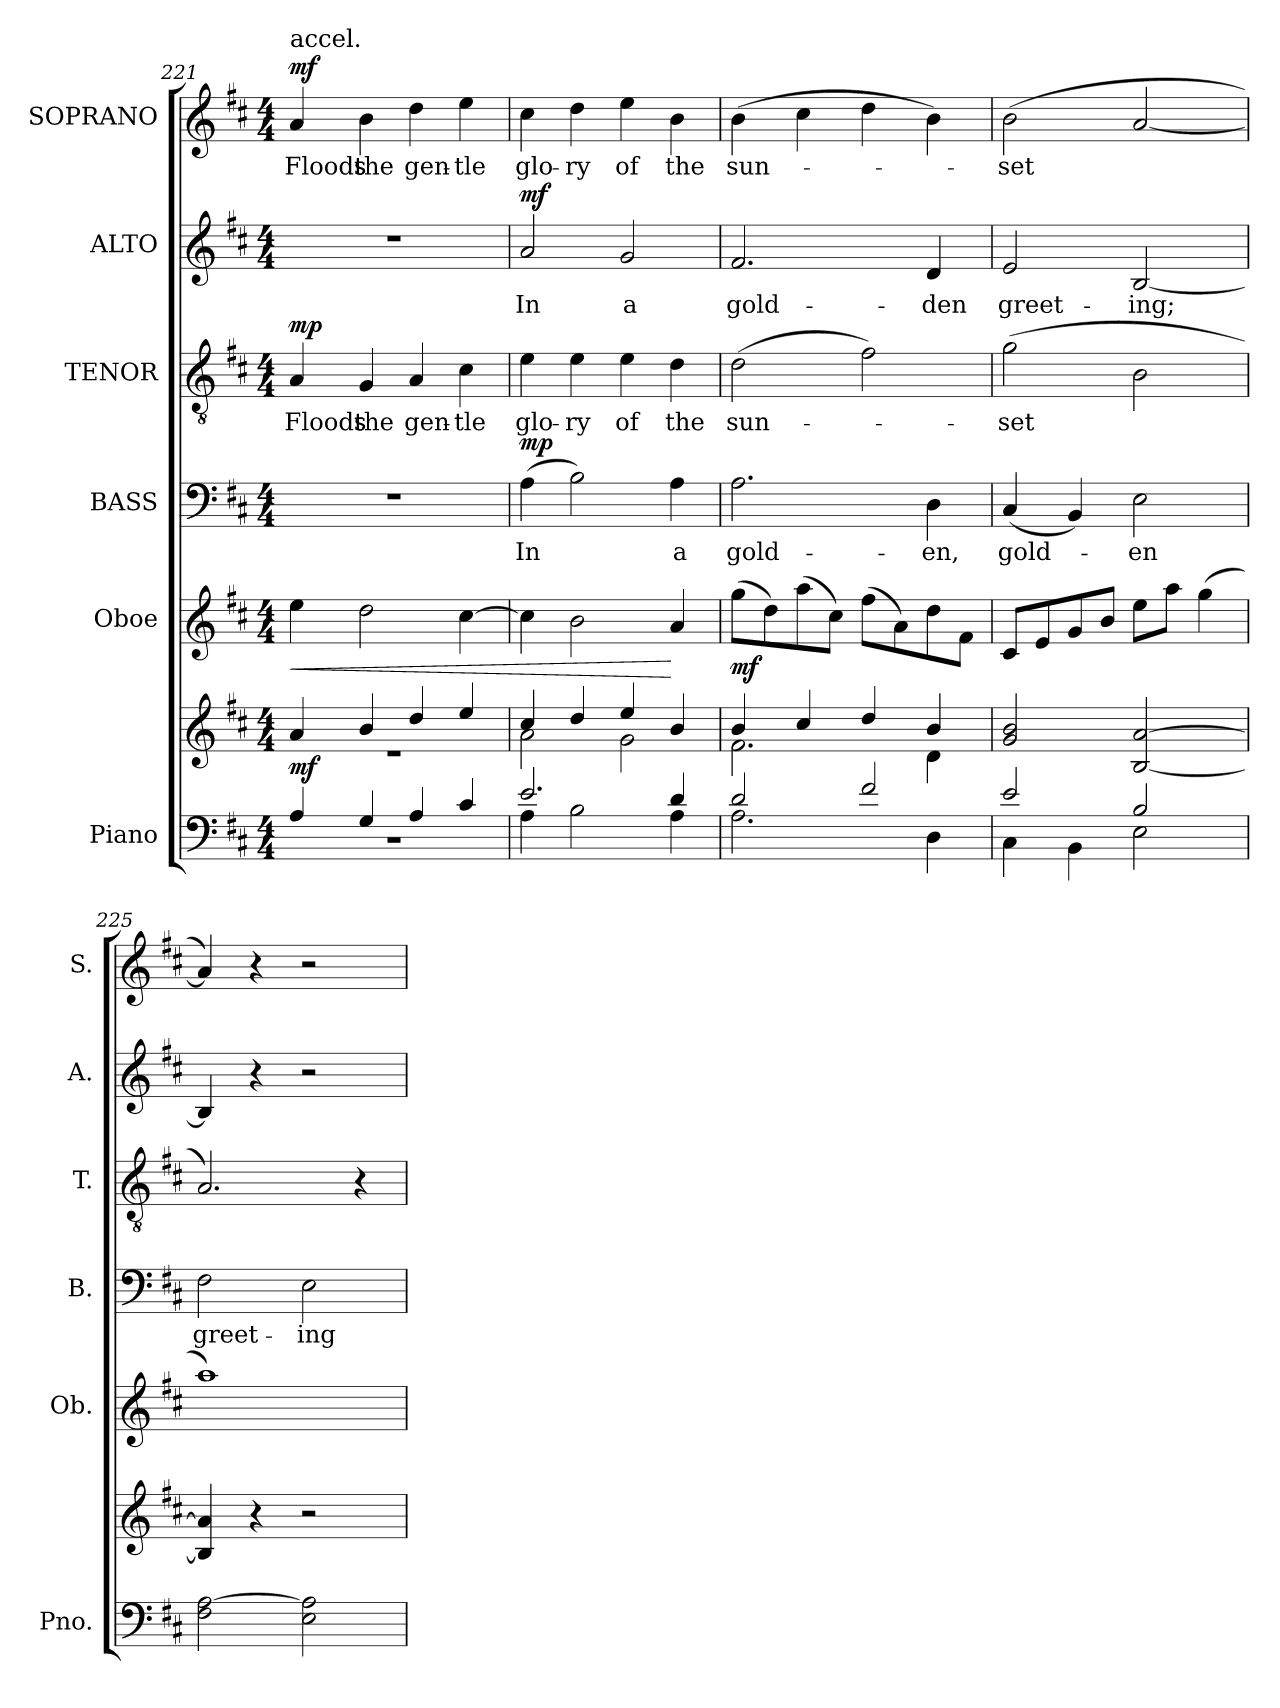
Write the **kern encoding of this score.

**kern	**kern	**dynam	**kern	**dynam	**kern	**text	**dynam	**kern	**text	**dynam	**kern	**text	**dynam	**kern	**text	**dynam
*part6	*part6	*part6	*part5	*part5	*part4	*part4	*part4	*part3	*part3	*part3	*part2	*part2	*part2	*part1	*part1	*part1
*staff7	*staff6	*staff6/7	*staff5	*staff5	*staff4	*staff4	*staff4	*staff3	*staff3	*staff3	*staff2	*staff2	*staff2	*staff1	*staff1	*staff1
*I"Piano	*	*	*I"Oboe	*	*I"BASS	*	*	*I"TENOR	*	*	*I"ALTO	*	*	*I"SOPRANO	*	*
*I'Pno.	*	*	*I'Ob.	*	*I'B.	*	*	*I'T.	*	*	*I'A.	*	*	*I'S.	*	*
!!LO:LB:g=z
*clefF4	*clefG2	*	*clefG2	*	*clefF4	*	*	*clefGv2	*	*	*clefG2	*	*	*clefG2	*	*
*	*	*	*	*	*	*	*	*ITrd7c12	*	*	*	*	*	*	*	*
*k[f#c#]	*k[f#c#]	*	*k[f#c#]	*	*k[f#c#]	*	*	*k[f#c#]	*	*	*k[f#c#]	*	*	*k[f#c#]	*	*
*D:	*D:	*	*D:	*	*D:	*	*	*D:	*	*	*D:	*	*	*D:	*	*
*M4/4	*M4/4	*	*M4/4	*	*M4/4	*	*	*M4/4	*	*	*M4/4	*	*	*M4/4	*	*
=221	=221	=221	=221	=221	=221	=221	=221	=221	=221	=221	=221	=221	=221	=221	=221	=221
*^	*^	*	*	*	*	*	*	*	*	*	*	*	*	*	*	*
!	!	!	!	!	!	!LO:HP:b	!	!	!	!	!	!	!	!	!	!	!	!
!	!	!	!	!	!	!	!	!	!	!	!LO:LY:b:color=#000000	!	!	!	!	!	!	!
!	!	!	!	!	!	!	!	!	!	!	!	!	!	!	!	!LO:TX:t=accel.	!	!
!	!	!	!	!	!	!	!	!	!	!	!	!	!	!	!	!	!LO:LY:b:color=#000000	!
4Ai/	1r	4ai/	1r	mf	4eei\	<	1r	.	.	4AAi/	Floods	mp	1r	.	.	4ai/	Floods	mf
!	!	!	!	!	!	!	!	!	!	!	!LO:LY:b:color=#000000	!	!	!	!	!	!	!
!	!	!	!	!	!	!	!	!	!	!	!	!	!	!	!	!	!LO:LY:b:color=#000000	!
4Gi/	.	4bi/	.	.	2ddi\	.	.	.	.	4GGi/	the	.	.	.	.	4bi\	the	.
!	!	!	!	!	!	!	!	!	!	!	!LO:LY:b:color=#000000	!	!	!	!	!	!	!
!	!	!	!	!	!	!	!	!	!	!	!	!	!	!	!	!	!LO:LY:b:color=#000000	!
4Ai/	.	4ddi/	.	.	.	.	.	.	.	4AAi/	gen-	.	.	.	.	4ddi\	gen-	.
!	!	!	!	!	!	!	!	!	!	!	!LO:LY:b:color=#000000	!	!	!	!	!	!	!
!	!	!	!	!	!	!	!	!	!	!	!	!	!	!	!	!	!LO:LY:b:color=#000000	!
4c#i/	.	4eei/	.	.	[>4cc#i\	.	.	.	.	4C#i\	-tle	.	.	.	.	4eei\	-tle	.
=222	=222	=222	=222	=222	=222	=222	=222	=222	=222	=222	=222	=222	=222	=222	=222	=222	=222	=222
!	!	!	!	!	!	!	!	!LO:LY:b:color=#000000	!	!	!	!	!	!	!	!	!	!
!	!	!	!	!	!	!	!	!	!	!	!LO:LY:b:color=#000000	!	!	!	!	!	!	!
!	!	!	!	!	!	!	!	!	!	!	!	!	!	!LO:LY:b:color=#000000	!	!	!	!
!	!	!	!	!	!	!	!	!	!	!	!	!	!	!	!	!	!LO:LY:b:color=#000000	!
2.ei/	4Ai\	4cc#i/	2ai\	.	4cc#i\]	.	(4Ai\	In	mp	4Ei\	glo-	.	2ai/	In	mf	4cc#i\	glo-	.
!	!	!	!	!	!	!	!	!	!	!	!LO:LY:b:color=#000000	!	!	!	!	!	!	!
!	!	!	!	!	!	!	!	!	!	!	!	!	!	!	!	!	!LO:LY:b:color=#000000	!
.	2Bi\	4ddi/	.	.	2bi\	.	2Bi\)	.	.	4Ei\	-ry	.	.	.	.	4ddi\	-ry	.
!	!	!	!	!	!	!	!	!	!	!	!LO:LY:b:color=#000000	!	!	!	!	!	!	!
!	!	!	!	!	!	!	!	!	!	!	!	!	!	!LO:LY:b:color=#000000	!	!	!	!
!	!	!	!	!	!	!	!	!	!	!	!	!	!	!	!	!	!LO:LY:b:color=#000000	!
.	.	4eei/	2gi\	.	.	.	.	.	.	4Ei\	of	.	2gi/	a	.	4eei\	of	.
!	!	!	!	!	!	!	!	!LO:LY:b:color=#000000	!	!	!	!	!	!	!	!	!	!
!	!	!	!	!	!	!	!	!	!	!	!LO:LY:b:color=#000000	!	!	!	!	!	!	!
!	!	!	!	!	!	!	!	!	!	!	!	!	!	!	!	!	!LO:LY:b:color=#000000	!
4di/	4Ai\	4bi/	.	.	4ai/	[	4Ai\	a	.	4Di\	the	.	.	.	.	4bi\	the	.
=223	=223	=223	=223	=223	=223	=223	=223	=223	=223	=223	=223	=223	=223	=223	=223	=223	=223	=223
!	!	!	!	!	!	!	!	!LO:LY:b:color=#000000	!	!	!	!	!	!	!	!	!	!
!	!	!	!	!	!	!	!	!	!	!	!LO:LY:b:color=#000000	!	!	!	!	!	!	!
!	!	!	!	!	!	!	!	!	!	!	!	!	!	!LO:LY:b:color=#000000	!	!	!	!
!	!	!	!	!	!	!	!	!	!	!	!	!	!	!	!	!	!LO:LY:b:color=#000000	!
2di/	2.Ai\	4bi/	2.f#i\	.	(8ggi\L	mf	2.Ai\	gold-	.	(2Di\	sun-	.	2.f#i/	gold-	.	(4bi\	sun-	.
.	.	.	.	.	8ddi\)	.	.	.	.	.	.	.	.	.	.	.	.	.
.	.	4cc#i/	.	.	(8aai\	.	.	.	.	.	.	.	.	.	.	4cc#i\	.	.
.	.	.	.	.	8cc#i\J)	.	.	.	.	.	.	.	.	.	.	.	.	.
2f#i/	.	4ddi/	.	.	(8ff#i\L	.	.	.	.	2F#i\)	.	.	.	.	.	4ddi\	.	.
.	.	.	.	.	8ai\)	.	.	.	.	.	.	.	.	.	.	.	.	.
!	!	!	!	!	!	!	!	!LO:LY:b:color=#000000	!	!	!	!	!	!	!	!	!	!
!	!	!	!	!	!	!	!	!	!	!	!	!	!	!LO:LY:b:color=#000000	!	!	!	!
.	4Di\	4bi/	4di\	.	8ddi\	.	4Di\	-en,	.	.	.	.	4di/	-den	.	4bi\)	.	.
.	.	.	.	.	8f#i\J	.	.	.	.	.	.	.	.	.	.	.	.	.
*	*	*v	*v	*	*	*	*	*	*	*	*	*	*	*	*	*	*	*
=224	=224	=224	=224	=224	=224	=224	=224	=224	=224	=224	=224	=224	=224	=224	=224	=224	=224
!	!	!	!	!	!	!	!LO:LY:b:color=#000000	!	!	!	!	!	!	!	!	!	!
!	!	!	!	!	!	!	!	!	!	!LO:LY:b:color=#000000	!	!	!	!	!	!	!
!	!	!	!	!	!	!	!	!	!	!	!	!	!LO:LY:b:color=#000000	!	!	!	!
!	!	!	!	!	!	!	!	!	!	!	!	!	!	!	!	!LO:LY:b:color=#000000	!
2ei/	4C#i\	2gi/ 2bi	.	8c#i/L	.	(4C#i/	gold-	.	(2Gi\	-set	.	2ei/	greet-	.	(2bi\	-set	.
.	.	.	.	8ei/	.	.	.	.	.	.	.	.	.	.	.	.	.
.	4BBi\	.	.	8gi/	.	4BBi/)	.	.	.	.	.	.	.	.	.	.	.
.	.	.	.	8bi/J	.	.	.	.	.	.	.	.	.	.	.	.	.
!	!	!	!	!	!	!	!LO:LY:b:color=#000000	!	!	!	!	!	!	!	!	!	!
!	!	!	!	!	!	!	!	!	!	!	!	!	!LO:LY:b:color=#000000	!	!	!	!
2Bi/	2Ei\	[<2Bi/ [>2ai	.	8eei\L	.	2Ei\	-en	.	2BBi\	.	.	[<2Bi/	-ing;	.	[<2ai/	.	.
.	.	.	.	8aai\J	.	.	.	.	.	.	.	.	.	.	.	.	.
.	.	.	.	(4ggi\	.	.	.	.	.	.	.	.	.	.	.	.	.
*v	*v	*	*	*	*	*	*	*	*	*	*	*	*	*	*	*	*
=225	=225	=225	=225	=225	=225	=225	=225	=225	=225	=225	=225	=225	=225	=225	=225	=225
!	!	!	!	!	!	!LO:LY:b:color=#000000	!	!	!	!	!	!	!	!	!	!
2F#i\ [>2Ai	4Bi/] 4ai]	.	1aai)	.	2F#i\	greet-	.	2.AAi/)	.	.	4Bi/]	.	.	4ai/])	.	.
.	4r	.	.	.	.	.	.	.	.	.	4r	.	.	4r	.	.
!	!	!	!	!	!	!LO:LY:b:color=#000000	!	!	!	!	!	!	!	!	!	!
2Ei\ 2Ai]	2r	.	.	.	2Ei\	-ing	.	.	.	.	2r	.	.	2r	.	.
.	.	.	.	.	.	.	.	4r	.	.	.	.	.	.	.	.
=	=	=	=	=	=	=	=	=	=	=	=	=	=	=	=	=
*-	*-	*-	*-	*-	*-	*-	*-	*-	*-	*-	*-	*-	*-	*-	*-	*-
